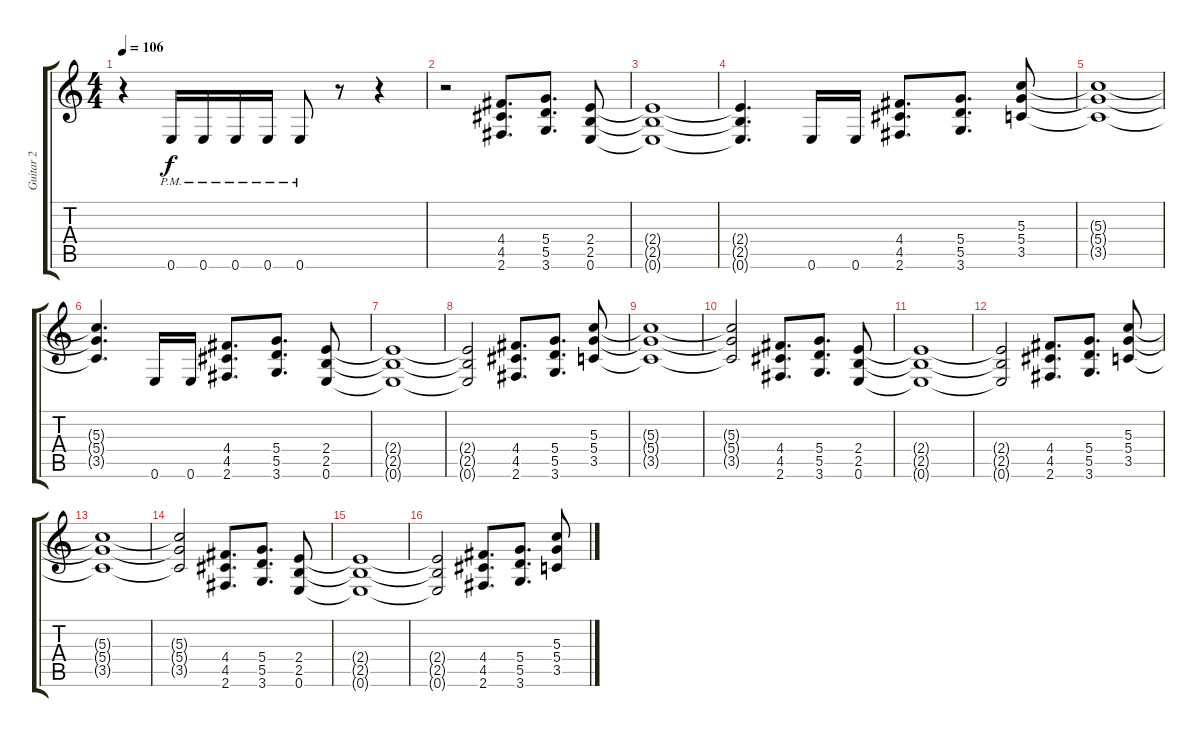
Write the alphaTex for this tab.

\track ("Guitar 2" "Guitar 2") {instrument overdrivenguitar}
\staff {score tabs}
\tuning (E4 B3 G3 D3 A2 E2) {hide}
\ts (4 4)
\tempo 106
\clef g2
\ks c
r.4{dy f} 0.6{pm}.16 0.6{pm}.16 0.6{pm}.16 0.6{pm}.16 0.6{pm}.8 r.8 r.4 |
r.2 (4.4 4.5 2.6).8{d} (5.4 5.5 3.6).8{d} (2.4 2.5 0.6).8 |
(2.4{t} 2.5{t} 0.6{t}).1 |
(2.4{t} 2.5{t} 0.6{t}).4{d} 0.6.16 0.6.16 (4.4 4.5 2.6).8{d} (5.4 5.5 3.6).8{d} (5.3 5.4 3.5).8 |
(5.3{t} 5.4{t} 3.5{t}).1 |
(5.3{t} 5.4{t} 3.5{t}).4{d} 0.6.16 0.6.16 (4.4 4.5 2.6).8{d} (5.4 5.5 3.6).8{d} (2.4 2.5 0.6).8 |
(2.4{t} 2.5{t} 0.6{t}).1 |
(2.4{t} 2.5{t} 0.6{t}).2 (4.4 4.5 2.6).8{d} (5.4 5.5 3.6).8{d} (5.3 5.4 3.5).8 |
(5.3{t} 5.4{t} 3.5{t}).1 |
(5.3{t} 5.4{t} 3.5{t}).2 (4.4 4.5 2.6).8{d} (5.4 5.5 3.6).8{d} (2.4 2.5 0.6).8 |
(2.4{t} 2.5{t} 0.6{t}).1 |
(2.4{t} 2.5{t} 0.6{t}).2 (4.4 4.5 2.6).8{d} (5.4 5.5 3.6).8{d} (5.3 5.4 3.5).8 |
(5.3{t} 5.4{t} 3.5{t}).1 |
(5.3{t} 5.4{t} 3.5{t}).2 (4.4 4.5 2.6).8{d} (5.4 5.5 3.6).8{d} (2.4 2.5 0.6).8 |
(2.4{t} 2.5{t} 0.6{t}).1 |
(2.4{t} 2.5{t} 0.6{t}).2 (4.4 4.5 2.6).8{d} (5.4 5.5 3.6).8{d} (5.3 5.4 3.5).8
